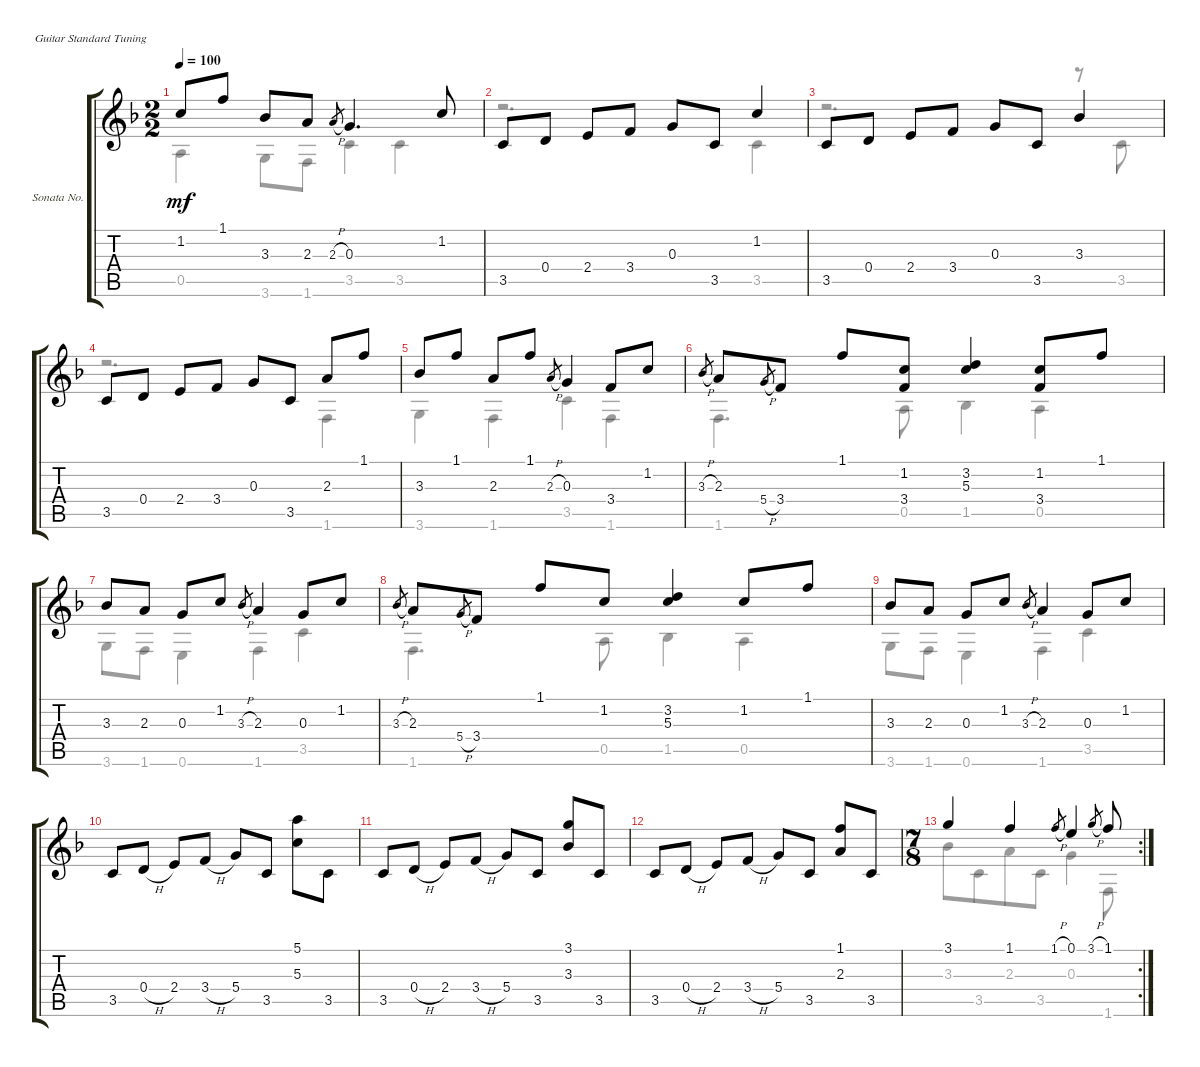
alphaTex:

\bracketExtendMode groupsimilarinstruments
\firstSystemTrackNameOrientation horizontal
\otherSystemsTrackNameOrientation horizontal
\track ("Sonata No. 14 in F - 4. Bouree" "Sonata No.") {instrument acousticguitarnylon}
\staff {score tabs}
\tuning (E4 B3 G3 D3 A2 E2)
\voice
\ts (2 2)
\tempo 100
\clef g2
\ks f
1.2.8{dy mf} 1.1.8 3.3.8 2.3.8 2.3{h}.8{gr} 0.3.4{d} 1.2.8 |
3.5.8 0.4.8 2.4.8 3.4.8 0.3.8 3.5.8 1.2.4 |
3.5.8 0.4.8 2.4.8 3.4.8 0.3.8 3.5.8 3.3.4 |
3.5.8 0.4.8 2.4.8 3.4.8 0.3.8 3.5.8 2.3.8 1.1.8 |
3.3.8 1.1.8 2.3.8 1.1.8 2.3{h}.8{gr} 0.3.4 3.4.8 1.2.8 |
3.3{h}.8{gr} 2.3.8 5.4{h}.8{gr} 3.4.8 1.1.8 (1.2 3.4).8 (3.2 5.3).4 (1.2 3.4).8 1.1.8 |
3.3.8 2.3.8 0.3.8 1.2.8 3.3{h}.8{gr} 2.3.4 0.3.8 1.2.8 |
3.3{h}.8{gr} 2.3.8 5.4{h}.8{gr} 3.4.8 1.1.8 1.2.8 (3.2 5.3).4 1.2.8 1.1.8 |
3.3.8 2.3.8 0.3.8 1.2.8 3.3{h}.8{gr} 2.3.4 0.3.8 1.2.8 |
3.5.8 0.4{h}.8 2.4.8 3.4{h}.8 5.4.8 3.5.8 (5.1 5.3).8 3.5.8 |
3.5.8 0.4{h}.8 2.4.8 3.4{h}.8 5.4.8 3.5.8 (3.1 3.3).8 3.5.8 |
3.5.8 0.4{h}.8 2.4.8 3.4{h}.8 5.4.8 3.5.8 (1.1 2.3).8 3.5.8 |
\rc 2
\ts (7 8)
3.1.4 1.1.4 1.1{h}.8{gr} 0.1.4 3.1{h}.8{gr} 1.1.8
\voice
\clef g2
\ottava regular
\simile none
\ks f
0.5.4{dy mf} 3.6.8 1.6.8 3.5.4 3.5.4 |
r.2{d} 3.5.4 |
r.2{d} r.8 3.5.8 |
r.2{d} 1.6.4 |
3.6.4 1.6.4 3.5.4 1.6.4 |
1.6.4{d} 0.5.8 1.5.4 0.5.4 |
3.6.8 1.6.8 0.6.4 1.6.4 3.5.4 |
1.6.4{d} 0.5.8 1.5.4 0.5.4 |
3.6.8 1.6.8 0.6.4 1.6.4 3.5.4 |
|
|
|
3.3.8 3.5.8 2.3.8 3.5.8 0.3.4 1.6.8
